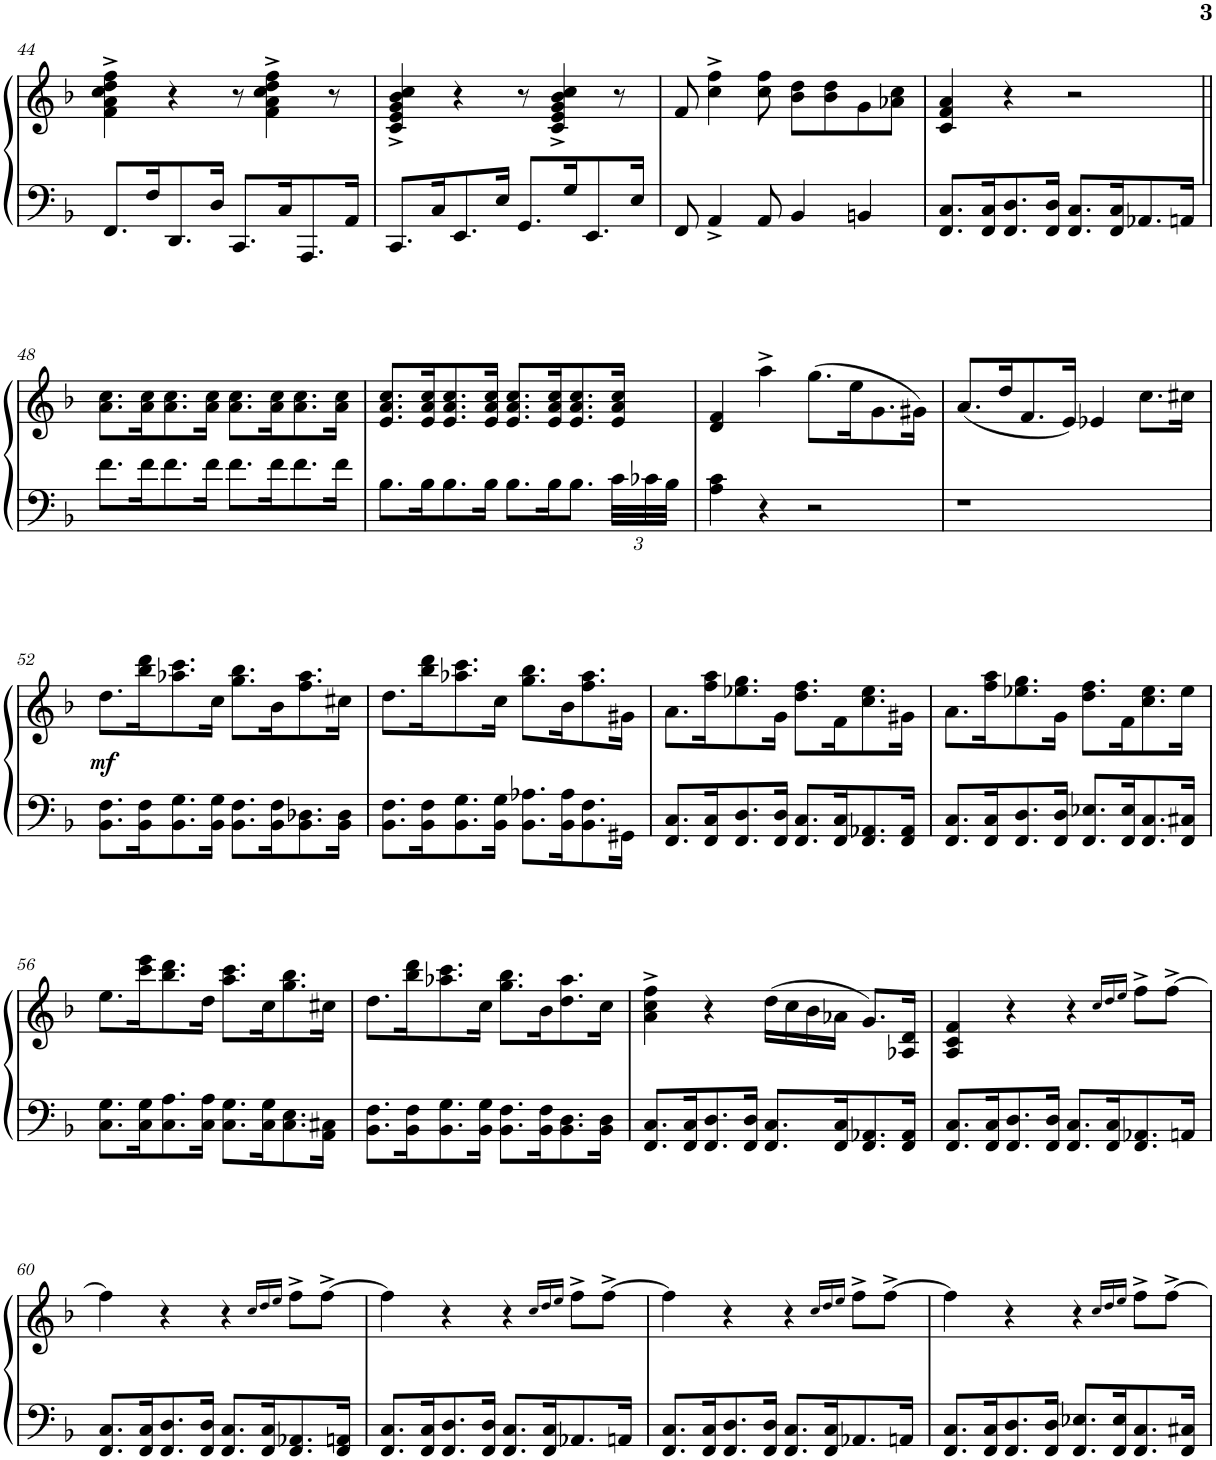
**kern	**kern	**dynam
*part1	*part1	*part1
*staff2	*staff1	*staff1/2
*I"Piano	*	*
*I'Pno.	*	*
!!LO:PB:g=z
*clefF4	*clefG2	*
*k[b-]	*k[b-]	*
*M2/2	*M2/2	*
*met(c|)	*met(c|)	*
=44	=44	=44
8.FF/L	4f\^ 4a\^ 4cc\^ 4dd\^ 4ff\^	.
16F/K	.	.
8.DD/	4r	.
16D/Jk	.	.
8.CC/L	8r	.
.	4f\^ 4a\^ 4cc\^ 4dd\^ 4ff\^	.
16C/K	.	.
8.AAA/	.	.
.	8r	.
16AA/Jk	.	.
=45	=45	=45
8.CC/L	4c/^ 4e/^ 4g/^ 4b-/^ 4cc/^	.
16C/K	.	.
8.EE/	4r	.
16E/Jk	.	.
8.GG/L	8r	.
.	4c/^ 4e/^ 4g/^ 4b-/^ 4cc/^	.
16G/K	.	.
8.EE/	.	.
.	8r	.
16E/Jk	.	.
=46	=46	=46
8FF/	8f/	.
4AA^/	4cc\^ 4ff\^	.
8AA/	8cc\ 8ff\	.
4BB-/	8b-\ 8dd\L	.
.	8b-\ 8dd\	.
4BBn/	8g\	.
.	8a-X\ 8cc\J	.
=47	=47	=47
8.FF/ 8.C/L	4c/ 4f/ 4a/	.
16FF/ 16C/K	.	.
8.FF/ 8.D/	4r	.
16FF/ 16D/Jk	.	.
8.FF/ 8.C/L	2r	.
16FF/ 16C/K	.	.
8.AA-X/	.	.
16AAn/Jk	.	.
!!LO:LB:g=z
=48||	=48||	=48||
8.f\L	8.a\ 8.cc\L	.
16f\K	16a\ 16cc\K	.
8.f\	8.a\ 8.cc\	.
16f\Jk	16a\ 16cc\Jk	.
8.f\L	8.a\ 8.cc\L	.
16f\K	16a\ 16cc\K	.
8.f\	8.a\ 8.cc\	.
16f\Jk	16a\ 16cc\Jk	.
=49	=49	=49
8.B-\L	8.e/ 8.a/ 8.cc/L	.
16B-\K	16e/ 16a/ 16cc/K	.
8.B-\	8.e/ 8.a/ 8.cc/	.
16B-\Jk	16e/ 16a/ 16cc/Jk	.
8.B-\L	8.e/ 8.a/ 8.cc/L	.
16B-\K	16e/ 16a/ 16cc/K	.
8.B-\J	8.e/ 8.a/ 8.cc/	.
*Xbrackettup	*	*
48c\LLL	16e/ 16a/ 16cc/Jk	.
48c-X\	.	.
48B-\JJJ	.	.
=50	=50	=50
4A\ 4c\	4d/ 4f/	.
4r	4aa^\	.
2r	(8.gg\L	.
.	16ee\K	.
.	8.g\	.
.	16g#X\Jk)	.
=51	=51	=51
1r	(8.a/L	.
.	16dd/K	.
.	8.f/	.
.	16e/Jk)	.
.	4e-X/	.
.	8.cc\L	.
.	16cc#X\Jk	.
!!LO:LB:g=z
=52	=52	=52
!	!	!LO:DY:b
8.BB-\ 8.F\L	8.dd\L	mf
16BB-\ 16F\K	16bb-\ 16ddd\K	.
8.BB-\ 8.G\	8.aa-X\ 8.ccc\	.
16BB-\ 16G\Jk	16cc\Jk	.
8.BB-\ 8.F\L	8.gg\ 8.bb-\L	.
16BB-\ 16F\K	16b-\K	.
8.BB-\ 8.D-X\	8.ff\ 8.aa-\	.
16BB-\ 16D-\Jk	16cc#X\Jk	.
=53	=53	=53
8.BB-\ 8.F\L	8.dd\L	.
16BB-\ 16F\K	16bb-\ 16ddd\K	.
8.BB-\ 8.G\	8.aa-X\ 8.ccc\	.
16BB-\ 16G\Jk	16cc\Jk	.
8.BB-\ 8.A-X\L	8.gg\ 8.bb-\L	.
16BB-\ 16A-\K	16b-\K	.
8.BB-\ 8.F\	8.ff\ 8.aa-\	.
16GG#X\Jk	16g#X\Jk	.
=54	=54	=54
8.FF/ 8.C/L	8.a\L	.
16FF/ 16C/K	16ff\ 16aa\K	.
8.FF/ 8.D/	8.ee-X\ 8.gg\	.
16FF/ 16D/Jk	16g\Jk	.
8.FF/ 8.C/L	8.dd\ 8.ff\L	.
16FF/ 16C/K	16f\K	.
8.FF/ 8.AA-X/	8.cc\ 8.ee-\	.
16FF/ 16AA-/Jk	16g#X\Jk	.
=55	=55	=55
8.FF/ 8.C/L	8.a\L	.
16FF/ 16C/K	16ff\ 16aa\K	.
8.FF/ 8.D/	8.ee-X\ 8.gg\	.
16FF/ 16D/Jk	16g\Jk	.
8.FF/ 8.E-X/L	8.dd\ 8.ff\L	.
16FF/ 16E-/K	16f\K	.
8.FF/ 8.C/	8.cc\ 8.ee-\	.
16FF/ 16C#X/Jk	16ee-\Jk	.
!!LO:LB:g=z
=56	=56	=56
8.C\ 8.G\L	8.ee\L	.
16C\ 16G\K	16ccc\ 16eee\K	.
8.C\ 8.A\	8.bb-\ 8.ddd\	.
16C\ 16A\Jk	16dd\Jk	.
8.C\ 8.G\L	8.aa\ 8.ccc\L	.
16C\ 16G\K	16cc\K	.
8.C\ 8.E\	8.gg\ 8.bb-\	.
16AA\ 16C#X\Jk	16cc#X\Jk	.
=57	=57	=57
8.BB-\ 8.F\L	8.dd\L	.
16BB-\ 16F\K	16bb-\ 16ddd\K	.
8.BB-\ 8.G\	8.aa-X\ 8.ccc\	.
16BB-\ 16G\Jk	16cc\Jk	.
8.BB-\ 8.F\L	8.gg\ 8.bb-\L	.
16BB-\ 16F\K	16b-\K	.
8.BB-\ 8.D\	8.dd\ 8.aa-\	.
16BB-\ 16D\Jk	16cc\Jk	.
=58	=58	=58
8.FF/ 8.C/L	4a\^ 4cc\^ 4ff\^	.
16FF/ 16C/K	.	.
8.FF/ 8.D/	4r	.
16FF/ 16D/Jk	.	.
8.FF/ 8.C/L	(16dd\LL	.
.	16cc\	.
.	16b-\	.
16FF/ 16C/K	16a-X\JJ	.
8.FF/ 8.AA-X/	8.g/L)	.
16FF/ 16AA-/Jk	16A-X/ 16d/Jk	.
=59	=59	=59
8.FF/ 8.C/L	4A/ 4c/ 4f/	.
16FF/ 16C/K	.	.
8.FF/ 8.D/	4r	.
16FF/ 16D/Jk	.	.
8.FF/ 8.C/L	4r	.
16FF/ 16C/K	.	.
.	16qcc/LL	.
.	16qdd/	.
.	16qee/JJ	.
8.FF/ 8.AA-X/	8ff^\L	.
.	[8ff^\J	.
16AAn/Jk	.	.
!!LO:LB:g=z
=60	=60	=60
8.FF/ 8.C/L	4ff\]	.
16FF/ 16C/K	.	.
8.FF/ 8.D/	4r	.
16FF/ 16D/Jk	.	.
8.FF/ 8.C/L	4r	.
16FF/ 16C/K	.	.
.	16qcc/LL	.
.	16qdd/	.
.	16qee/JJ	.
8.FF/ 8.AA-X/	8ff^\L	.
.	[8ff^\J	.
16FF/ 16AAn/Jk	.	.
=61	=61	=61
8.FF/ 8.C/L	4ff\]	.
16FF/ 16C/K	.	.
8.FF/ 8.D/	4r	.
16FF/ 16D/Jk	.	.
8.FF/ 8.C/L	4r	.
16FF/ 16C/K	.	.
.	16qcc/LL	.
.	16qdd/	.
.	16qee/JJ	.
8.AA-X/	8ff^\L	.
.	[8ff^\J	.
16AAn/Jk	.	.
=62	=62	=62
8.FF/ 8.C/L	4ff\]	.
16FF/ 16C/K	.	.
8.FF/ 8.D/	4r	.
16FF/ 16D/Jk	.	.
8.FF/ 8.C/L	4r	.
16FF/ 16C/K	.	.
.	16qcc/LL	.
.	16qdd/	.
.	16qee/JJ	.
8.AA-X/	8ff^\L	.
.	[8ff^\J	.
16AAn/Jk	.	.
=63	=63	=63
8.FF/ 8.C/L	4ff\]	.
16FF/ 16C/K	.	.
8.FF/ 8.D/	4r	.
16FF/ 16D/Jk	.	.
8.FF/ 8.E-X/L	4r	.
16FF/ 16E-/K	.	.
.	16qcc/LL	.
.	16qdd/	.
.	16qee/JJ	.
8.FF/ 8.C/	8ff^\L	.
.	[8ff^\J	.
16FF/ 16C#X/Jk	.	.
=	=	=
*-	*-	*-
